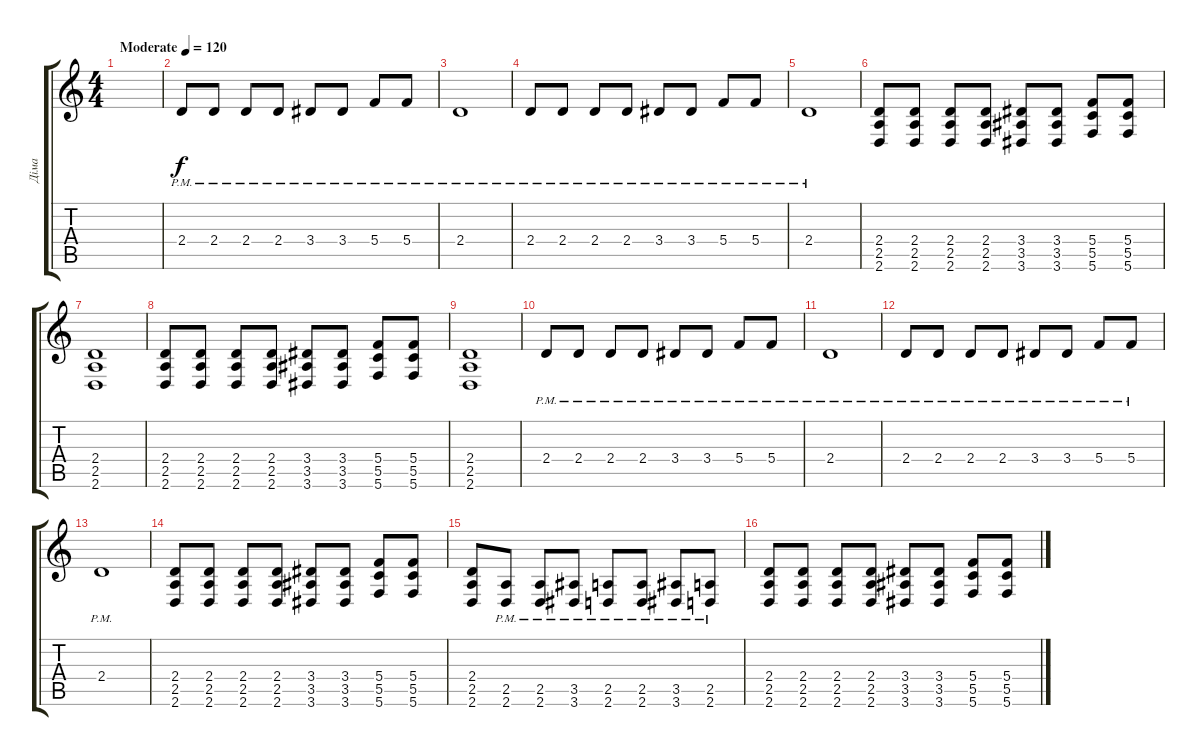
\track ("Діма" "Діма") {instrument overdrivenguitar}
\staff {score tabs}
\tuning (D4 A3 F3 C3 G2 C2) {hide}
\ts (4 4)
\tempo (120 "Moderate")
\clef g2
\ks c
|
2.4{pm}.8 2.4{pm}.8 2.4{pm}.8 2.4{pm}.8 3.4{pm}.8 3.4{pm}.8 5.4{pm}.8 5.4{pm}.8 |
2.4{pm}.1 |
2.4{pm}.8 2.4{pm}.8 2.4{pm}.8 2.4{pm}.8 3.4{pm}.8 3.4{pm}.8 5.4{pm}.8 5.4{pm}.8 |
2.4{pm}.1 |
(2.4 2.5 2.6).8 (2.4 2.5 2.6).8 (2.4 2.5 2.6).8 (2.4 2.5 2.6).8 (3.4 3.5 3.6).8 (3.4 3.5 3.6).8 (5.4 5.5 5.6).8 (5.4 5.5 5.6).8 |
(2.4 2.5 2.6).1 |
(2.4 2.5 2.6).8 (2.4 2.5 2.6).8 (2.4 2.5 2.6).8 (2.4 2.5 2.6).8 (3.4 3.5 3.6).8 (3.4 3.5 3.6).8 (5.4 5.5 5.6).8 (5.4 5.5 5.6).8 |
(2.4 2.5 2.6).1 |
2.4{pm}.8 2.4{pm}.8 2.4{pm}.8 2.4{pm}.8 3.4{pm}.8 3.4{pm}.8 5.4{pm}.8 5.4{pm}.8 |
2.4{pm}.1 |
2.4{pm}.8 2.4{pm}.8 2.4{pm}.8 2.4{pm}.8 3.4{pm}.8 3.4{pm}.8 5.4{pm}.8 5.4{pm}.8 |
2.4{pm}.1 |
(2.4 2.5 2.6).8 (2.4 2.5 2.6).8 (2.4 2.5 2.6).8 (2.4 2.5 2.6).8 (3.4 3.5 3.6).8 (3.4 3.5 3.6).8 (5.4 5.5 5.6).8 (5.4 5.5 5.6).8 |
(2.4 2.5 2.6).8 (2.5{pm} 2.6{pm}).8 (2.5{pm} 2.6{pm}).8 (3.5{pm} 3.6{pm}).8 (2.5{pm} 2.6{pm}).8 (2.5{pm} 2.6{pm}).8 (3.5{pm} 3.6{pm}).8 (2.5{pm} 2.6{pm}).8 |
(2.4 2.5 2.6).8 (2.4 2.5 2.6).8 (2.4 2.5 2.6).8 (2.4 2.5 2.6).8 (3.4 3.5 3.6).8 (3.4 3.5 3.6).8 (5.4 5.5 5.6).8 (5.4 5.5 5.6).8
